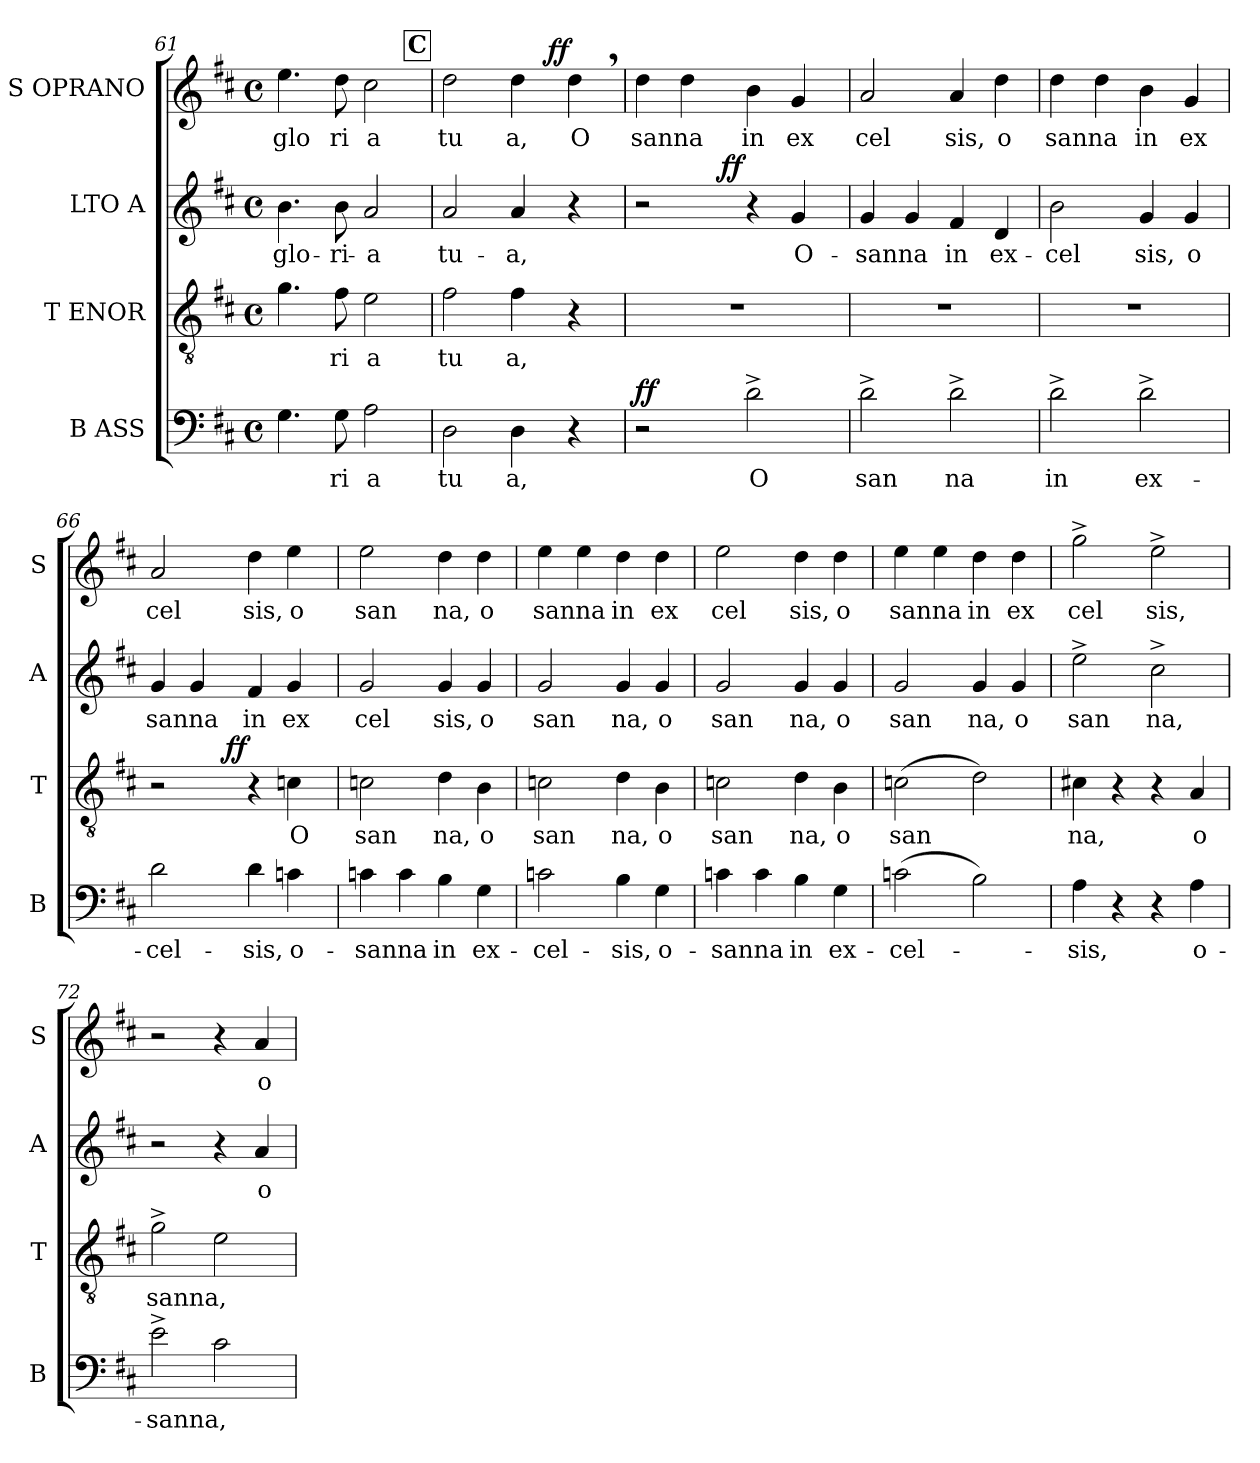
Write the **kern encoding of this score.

**kern	**text	**dynam	**kern	**text	**dynam	**kern	**text	**dynam	**kern	**text	**dynam
*part4	*part4	*part4	*part3	*part3	*part3	*part2	*part2	*part2	*part1	*part1	*part1
*staff4	*staff4	*staff4	*staff3	*staff3	*staff3	*staff2	*staff2	*staff2	*staff1	*staff1	*staff1
*I"B ASS	*	*	*I"T ENOR	*	*	*I"LTO  A	*	*	*I"S OPRANO	*	*
*I'B	*	*	*I'T	*	*	*I'A	*	*	*I'S	*	*
*clefF4	*	*	*clefGv2	*	*	*clefG2	*	*	*clefG2	*	*
*k[f#c#]	*	*	*k[f#c#]	*	*	*k[f#c#]	*	*	*k[f#c#]	*	*
*D:	*	*	*D:	*	*	*D:	*	*	*D:	*	*
*M4/4	*	*	*M4/4	*	*	*M4/4	*	*	*M4/4	*	*
*met(c)	*	*	*met(c)	*	*	*met(c)	*	*	*met(c)	*	*
!!LO:REH:place=s1:a:fs=12:t=C:qo=3.5625
=61	=61	=61	=61	=61	=61	=61	=61	=61	=61	=61	=61
!	!	!	!	!	!	!	!LO:LY:b:cj	!	!	!LO:LY:b:cj	!
4.G\	.	.	4.g\	.	.	4.b\	glo-	.	4.ee\	glo	.
!	!LO:LY:b:cj	!	!	!LO:LY:b:cj	!	!	!LO:LY:b:cj	!	!	!LO:LY:b:cj	!
8G\	ri	.	8f#\	ri	.	8b\	-ri-	.	8dd\	ri	.
!	!LO:LY:b:cj	!	!	!LO:LY:b:cj	!	!	!LO:LY:b:cj	!	!	!LO:LY:b:cj	!
2A\	a	.	2e\	a	.	2a/	-a	.	2cc#\	a	.
=62	=62	=62	=62	=62	=62	=62	=62	=62	=62	=62	=62
!	!LO:LY:b:cj	!	!	!LO:LY:b:cj	!	!	!LO:LY:b:cj	!	!	!LO:LY:b:cj	!
*	*	*	*	*	*	*	*	*	*^	*	*
2D\	tu	.	2f#\	tu	.	2a/	tu-	.	2dd\	2ryy	tu	.
!	!LO:LY:b:cj	!	!	!LO:LY:b:cj	!	!	!LO:LY:b:cj	!	!	!	!LO:LY:b:cj	!
4D\	a,	.	4f#\	a,	.	4a/	-a,	.	4dd\	8.ryy	a,	.
!	!	!	!	!	!	!	!	!	!	!	!	!LO:DY:a
.	.	.	.	.	.	.	.	.	.	4ryy	.	ff
!	!	!	!	!	!	!	!	!	!	!	!LO:LY:b:cj	!
4r	.	.	4r	.	.	4r	.	.	4dd,>\	.	O	.
.	.	.	.	.	.	.	.	.	.	16ryy	.	.
=63	=63	=63	=63	=63	=63	=63	=63	=63	=63	=63	=63	=63
!	!	!LO:DY:a	!	!	!	!	!	!	!	!	!LO:LY:b:cj	!
*	*	*	*	*	*	*^	*	*	*v	*v	*	*
2r	.	ff	1r	.	.	2r	4ryy	.	.	4dd\	sanna	.
.	.	.	.	.	.	.	8ryy	.	.	4dd\	.	.
.	.	.	.	.	.	.	32ryy	.	.	.	.	.
!	!	!	!	!	!	!	!	!	!LO:DY:a	!	!	!
.	.	.	.	.	.	.	2ryy	.	ff	.	.	.
!	!LO:LY:b:cj	!	!	!	!	!	!	!	!	!	!LO:LY:b:cj	!
2d^>\	O	.	.	.	.	4r	.	.	.	4b\	in	.
!	!	!	!	!	!	!	!	!LO:LY:b:cj	!	!	!LO:LY:b:cj	!
.	.	.	.	.	.	4g/	.	O-	.	4g/	ex	.
.	.	.	.	.	.	.	16.ryy	.	.	.	.	.
=64	=64	=64	=64	=64	=64	=64	=64	=64	=64	=64	=64	=64
!	!LO:LY:b:cj	!	!	!	!	!	!	!LO:LY:b:cj	!	!	!LO:LY:b:cj	!
*	*	*	*	*	*	*v	*v	*	*	*	*	*
2d^>\	san	.	1r	.	.	4g/	-sanna	.	2a/	cel	.
.	.	.	.	.	.	4g/	.	.	.	.	.
!	!LO:LY:b:cj	!	!	!	!	!	!LO:LY:b:cj	!	!	!LO:LY:b:cj	!
2d^>\	na	.	.	.	.	4f#/	in	.	4a/	sis,	.
!	!	!	!	!	!	!	!LO:LY:b:cj	!	!	!LO:LY:b:cj	!
.	.	.	.	.	.	4d/	ex-	.	4dd\	o	.
!!LO:LB:g=z
=65	=65	=65	=65	=65	=65	=65	=65	=65	=65	=65	=65
!	!LO:LY:b:cj	!	!	!	!	!	!LO:LY:b:cj	!	!	!LO:LY:b:cj	!
2d^>\	in	.	1r	.	.	2b\	-cel	.	4dd\	sanna	.
.	.	.	.	.	.	.	.	.	4dd\	.	.
!	!LO:LY:b:cj	!	!	!	!	!	!LO:LY:b:cj	!	!	!LO:LY:b:cj	!
2d^>\	ex-	.	.	.	.	4g/	sis,	.	4b\	in	.
!	!	!	!	!	!	!	!LO:LY:b:cj	!	!	!LO:LY:b:cj	!
.	.	.	.	.	.	4g/	o	.	4g/	ex	.
=66	=66	=66	=66	=66	=66	=66	=66	=66	=66	=66	=66
!	!LO:LY:b:cj	!	!	!	!	!	!LO:LY:b:cj	!	!	!LO:LY:b:cj	!
*	*	*	*^	*	*	*	*	*	*	*	*
2d\	-cel-	.	2r	4ryy	.	.	4g/	sanna	.	2a/	cel	.
.	.	.	.	8ryy	.	.	4g/	.	.	.	.	.
.	.	.	.	32ryy	.	.	.	.	.	.	.	.
!	!	!	!	!	!	!LO:DY:a	!	!	!	!	!	!
.	.	.	.	2ryy	.	ff	.	.	.	.	.	.
!	!LO:LY:b:cj	!	!	!	!	!	!	!LO:LY:b:cj	!	!	!LO:LY:b:cj	!
4d\	-sis,	.	4r	.	.	.	4f#/	in	.	4dd\	sis,	.
!	!LO:LY:b:cj	!	!	!	!LO:LY:b:cj	!	!	!LO:LY:b:cj	!	!	!LO:LY:b:cj	!
4cn\	o-	.	4cn\	.	O	.	4g/	ex	.	4ee\	o	.
.	.	.	.	16.ryy	.	.	.	.	.	.	.	.
=67	=67	=67	=67	=67	=67	=67	=67	=67	=67	=67	=67	=67
!	!LO:LY:b:cj	!	!	!	!LO:LY:b:cj	!	!	!LO:LY:b:cj	!	!	!LO:LY:b:cj	!
*	*	*	*v	*v	*	*	*	*	*	*	*	*
4cn\	-sanna	.	2cn\	san	.	2g/	cel	.	2ee\	san	.
4c\	.	.	.	.	.	.	.	.	.	.	.
!	!LO:LY:b:cj	!	!	!LO:LY:b:cj	!	!	!LO:LY:b:cj	!	!	!LO:LY:b:cj	!
4B\	in	.	4d\	na,	.	4g/	sis,	.	4dd\	na,	.
!	!LO:LY:b:cj	!	!	!LO:LY:b:cj	!	!	!LO:LY:b:cj	!	!	!LO:LY:b:cj	!
4G\	ex-	.	4B\	o	.	4g/	o	.	4dd\	o	.
=68	=68	=68	=68	=68	=68	=68	=68	=68	=68	=68	=68
!	!LO:LY:b:cj	!	!	!LO:LY:b:cj	!	!	!LO:LY:b:cj	!	!	!LO:LY:b:cj	!
2cn\	-cel-	.	2cn\	san	.	2g/	san	.	4ee\	sanna	.
.	.	.	.	.	.	.	.	.	4ee\	.	.
!	!LO:LY:b:cj	!	!	!LO:LY:b:cj	!	!	!LO:LY:b:cj	!	!	!LO:LY:b:cj	!
4B\	-sis,	.	4d\	na,	.	4g/	na,	.	4dd\	in	.
!	!LO:LY:b:cj	!	!	!LO:LY:b:cj	!	!	!LO:LY:b:cj	!	!	!LO:LY:b:cj	!
4G\	o-	.	4B\	o	.	4g/	o	.	4dd\	ex	.
=69	=69	=69	=69	=69	=69	=69	=69	=69	=69	=69	=69
!	!LO:LY:b:cj	!	!	!LO:LY:b:cj	!	!	!LO:LY:b:cj	!	!	!LO:LY:b:cj	!
4cn\	-sanna	.	2cn\	san	.	2g/	san	.	2ee\	cel	.
4c\	.	.	.	.	.	.	.	.	.	.	.
!	!LO:LY:b:cj	!	!	!LO:LY:b:cj	!	!	!LO:LY:b:cj	!	!	!LO:LY:b:cj	!
4B\	in	.	4d\	na,	.	4g/	na,	.	4dd\	sis,	.
!	!LO:LY:b:cj	!	!	!LO:LY:b:cj	!	!	!LO:LY:b:cj	!	!	!LO:LY:b:cj	!
4G\	ex-	.	4B\	o	.	4g/	o	.	4dd\	o	.
=70	=70	=70	=70	=70	=70	=70	=70	=70	=70	=70	=70
!	!LO:LY:b	!	!	!LO:LY:b	!	!	!LO:LY:b:cj	!	!	!LO:LY:b:cj	!
(>2cn\	-cel-	.	(>2cn\	san	.	2g/	san	.	4ee\	sanna	.
.	.	.	.	.	.	.	.	.	4ee\	.	.
!	!	!	!	!	!	!	!LO:LY:b:cj	!	!	!LO:LY:b:cj	!
2B\)	.	.	2d\)	.	.	4g/	na,	.	4dd\	in	.
!	!	!	!	!	!	!	!LO:LY:b:cj	!	!	!LO:LY:b:cj	!
.	.	.	.	.	.	4g/	o	.	4dd\	ex	.
=71	=71	=71	=71	=71	=71	=71	=71	=71	=71	=71	=71
!	!LO:LY:b:cj	!	!	!LO:LY:b:cj	!	!	!LO:LY:b:cj	!	!	!LO:LY:b:cj	!
4A\	-sis,	.	4c#X\	na,	.	2ee^>\	san	.	2gg^>\	cel	.
4r	.	.	4r	.	.	.	.	.	.	.	.
!	!	!	!	!	!	!	!LO:LY:b:cj	!	!	!LO:LY:b:cj	!
4r	.	.	4r	.	.	2cc#^>\	na,	.	2ee^>\	sis,	.
!	!LO:LY:b:cj	!	!	!LO:LY:b:cj	!	!	!	!	!	!	!
4A\	o-	.	4A/	o	.	.	.	.	.	.	.
!!LO:LB:g=z
=72	=72	=72	=72	=72	=72	=72	=72	=72	=72	=72	=72
!	!LO:LY:b:cj	!	!	!LO:LY:b:cj	!	!	!	!	!	!	!
2e^>\	-sanna,	.	2g^>\	sanna,	.	2r	.	.	2r	.	.
2c#\	.	.	2e\	.	.	4r	.	.	4r	.	.
!	!	!	!	!	!	!	!LO:LY:b:cj	!	!	!LO:LY:b:cj	!
.	.	.	.	.	.	4a/	o-	.	4a/	o-	.
=	=	=	=	=	=	=	=	=	=	=	=
*-	*-	*-	*-	*-	*-	*-	*-	*-	*-	*-	*-
